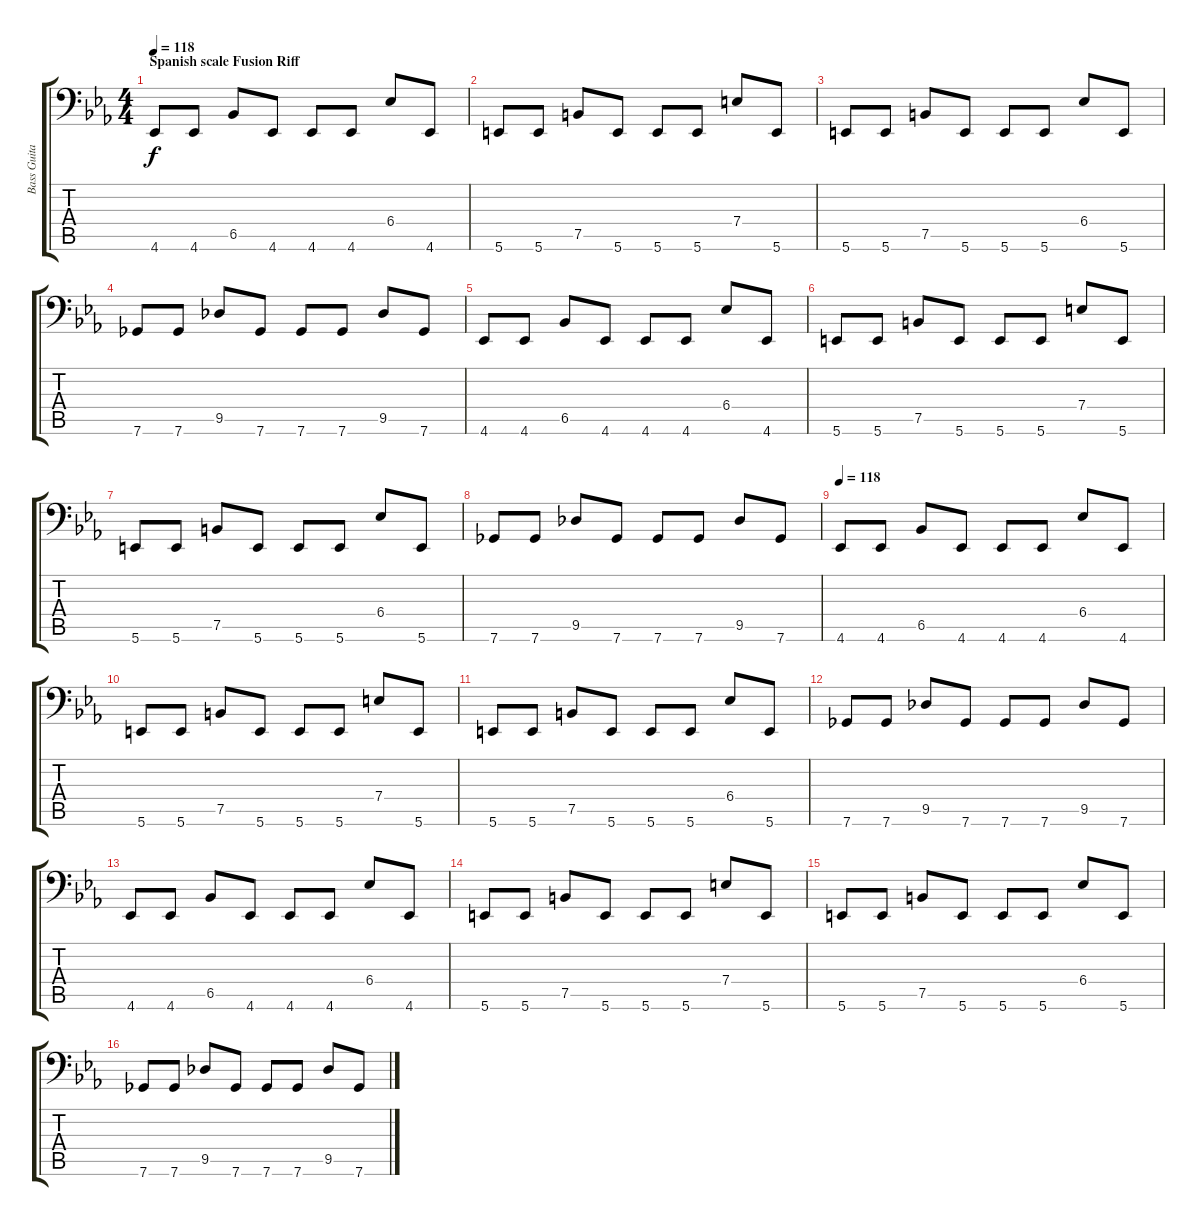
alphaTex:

\track ("Bass Guitar" "Bass Guita") {instrument electricbassfinger}
\staff {score tabs}
\tuning (C3 G2 D2 A1 E1 B0) {hide}
\ts (4 4)
\section ("" "Spanish scale Fusion Riff")
\tempo 118
\clef f4
\ks eb
4.6.8{dy f} 4.6.8 6.5.8 4.6.8 4.6.8 4.6.8 6.4.8 4.6.8 |
5.6.8 5.6.8 7.5.8 5.6.8 5.6.8 5.6.8 7.4.8 5.6.8 |
5.6.8 5.6.8 7.5.8 5.6.8 5.6.8 5.6.8 6.4.8 5.6.8 |
7.6.8 7.6.8 9.5.8 7.6.8 7.6.8 7.6.8 9.5.8 7.6.8 |
4.6.8 4.6.8 6.5.8 4.6.8 4.6.8 4.6.8 6.4.8 4.6.8 |
5.6.8 5.6.8 7.5.8 5.6.8 5.6.8 5.6.8 7.4.8 5.6.8 |
5.6.8 5.6.8 7.5.8 5.6.8 5.6.8 5.6.8 6.4.8 5.6.8 |
7.6.8 7.6.8 9.5.8 7.6.8 7.6.8 7.6.8 9.5.8 7.6.8 |
\tempo 118
4.6.8 4.6.8 6.5.8 4.6.8 4.6.8 4.6.8 6.4.8 4.6.8 |
5.6.8 5.6.8 7.5.8 5.6.8 5.6.8 5.6.8 7.4.8 5.6.8 |
5.6.8 5.6.8 7.5.8 5.6.8 5.6.8 5.6.8 6.4.8 5.6.8 |
7.6.8 7.6.8 9.5.8 7.6.8 7.6.8 7.6.8 9.5.8 7.6.8 |
4.6.8 4.6.8 6.5.8 4.6.8 4.6.8 4.6.8 6.4.8 4.6.8 |
5.6.8 5.6.8 7.5.8 5.6.8 5.6.8 5.6.8 7.4.8 5.6.8 |
5.6.8 5.6.8 7.5.8 5.6.8 5.6.8 5.6.8 6.4.8 5.6.8 |
7.6.8 7.6.8 9.5.8 7.6.8 7.6.8 7.6.8 9.5.8 7.6.8
